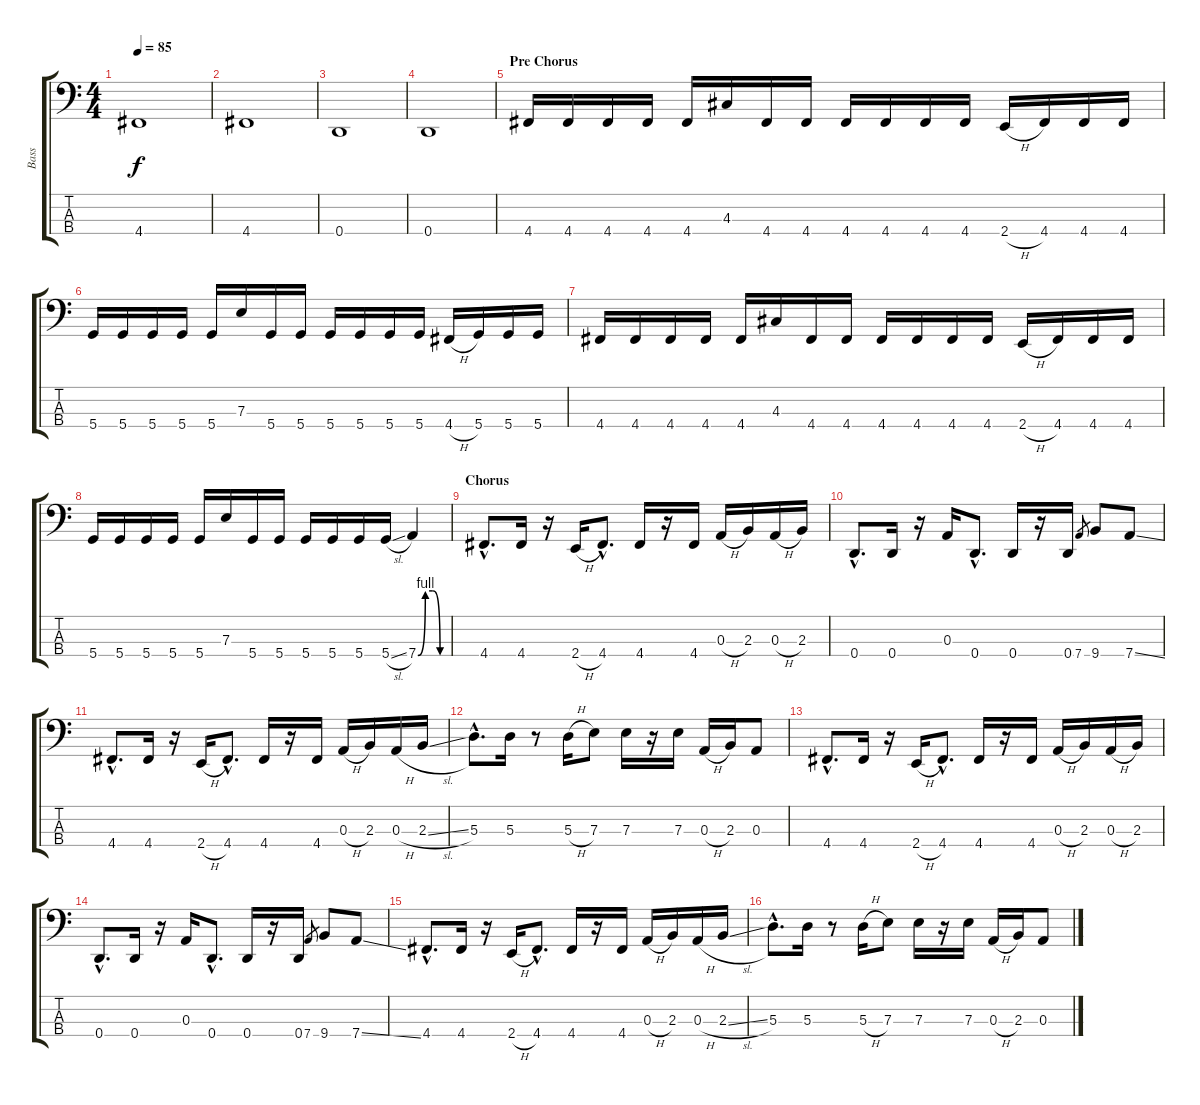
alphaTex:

\track ("Bass" "Bass") {instrument electricbassfinger}
\staff {score tabs}
\tuning (G2 D2 A1 D1) {hide}
\ts (4 4)
\tempo 85
\clef f4
\ks c
4.4.1{dy f} |
4.4.1 |
0.4.1 |
0.4.1 |
\section ("" "Pre Chorus")
4.4.16 4.4.16 4.4.16 4.4.16 4.4.16 4.3.16 4.4.16 4.4.16 4.4.16 4.4.16 4.4.16 4.4.16 2.4{h}.16 4.4.16 4.4.16 4.4.16 |
5.4.16 5.4.16 5.4.16 5.4.16 5.4.16 7.3.16 5.4.16 5.4.16 5.4.16 5.4.16 5.4.16 5.4.16 4.4{h}.16 5.4.16 5.4.16 5.4.16 |
4.4.16 4.4.16 4.4.16 4.4.16 4.4.16 4.3.16 4.4.16 4.4.16 4.4.16 4.4.16 4.4.16 4.4.16 2.4{h}.16 4.4.16 4.4.16 4.4.16 |
5.4.16 5.4.16 5.4.16 5.4.16 5.4.16 7.3.16 5.4.16 5.4.16 5.4.16 5.4.16 5.4.16 5.4{sl}.16 7.4{be (custom 0 0 15 4 30 4 45 0 60 0)}.4 |
\section ("" "Chorus")
4.4{hac}.8{d instrument electricbassfinger} 4.4.16 r.16 2.4{h}.16 4.4{hac}.8{d} 4.4.16 r.16 4.4.16 0.3{h}.16 2.3.16 0.3{h}.16 2.3.16 |
0.4{hac}.8{d} 0.4.16 r.16 0.3.16 0.4{hac}.8{d} 0.4.16 r.16 0.4.16 7.4.8{gr} 9.4.8 7.4{ss}.8 |
4.4{hac}.8{d} 4.4.16 r.16 2.4{h}.16 4.4{hac}.8{d} 4.4.16 r.16 4.4.16 0.3{h}.16 2.3.16 0.3{h}.16 2.3{sl}.16 |
5.3{hac}.8{d} 5.3.16 r.8 5.3{h}.16 7.3.8 7.3.16 r.16 7.3.16 0.3{h}.16 2.3.16 0.3.8 |
4.4{hac}.8{d} 4.4.16 r.16 2.4{h}.16 4.4{hac}.8{d} 4.4.16 r.16 4.4.16 0.3{h}.16 2.3.16 0.3{h}.16 2.3.16 |
0.4{hac}.8{d} 0.4.16 r.16 0.3.16 0.4{hac}.8{d} 0.4.16 r.16 0.4.16 7.4.8{gr} 9.4.8 7.4{ss}.8 |
4.4{hac}.8{d} 4.4.16 r.16 2.4{h}.16 4.4{hac}.8{d} 4.4.16 r.16 4.4.16 0.3{h}.16 2.3.16 0.3{h}.16 2.3{sl}.16 |
5.3{hac}.8{d} 5.3.16 r.8 5.3{h}.16 7.3.8 7.3.16 r.16 7.3.16 0.3{h}.16 2.3.16 0.3.8
